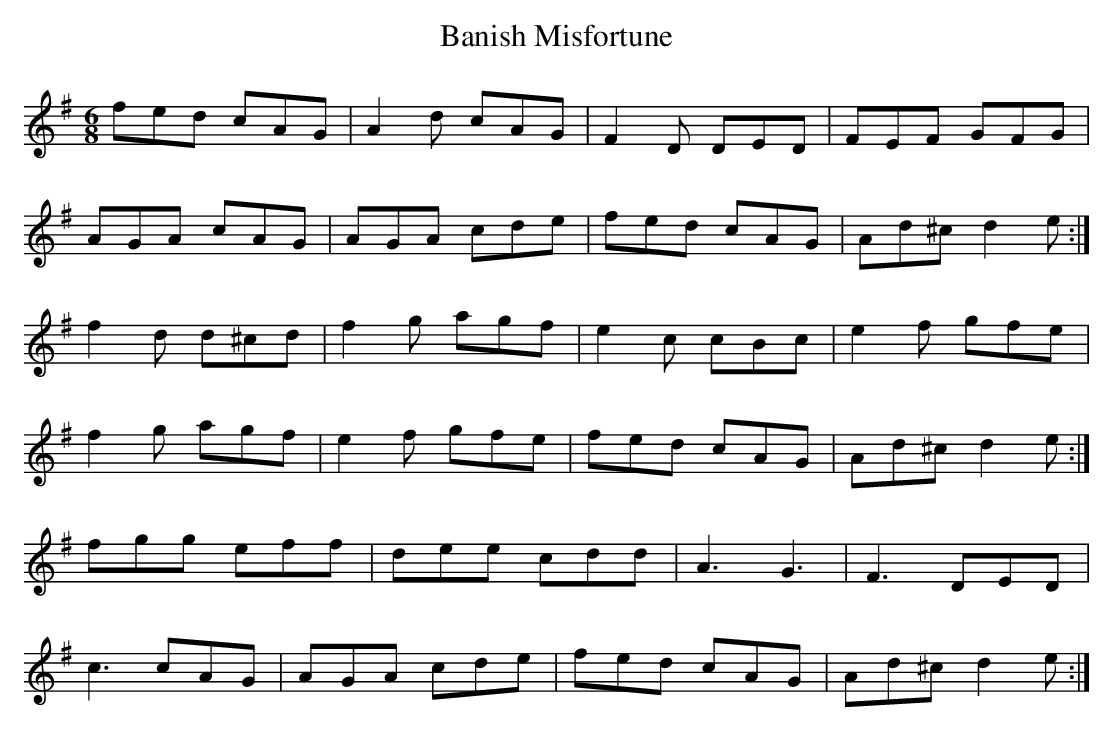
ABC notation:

X:1
T:Banish Misfortune
M:6/8
L:1/8
K:Dmix
fed cAG|A2d cAG|F2D DED|FEF GFG|
AGA cAG|AGA cde|fed cAG|Ad^c d2e:|
f2d d^cd|f2g agf|e2c cBc|e2f gfe|
f2g agf|e2f gfe|fed cAG|Ad^c d2e:|
fgg eff|dee cdd|A3 G3|F3 DED|
c3 cAG|AGA cde|fed cAG|Ad^c d2e:|
